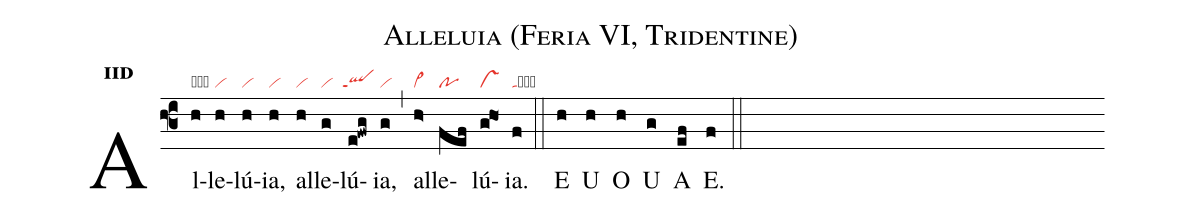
name:Alleluia (Feria VI, Tridentine);
office-part:an;
mode:2d;
nabc-lines:1;
%%
initial-style: 1;
name:Alleluia;
mode: 2;
office-part: Antiphona;
annotation: Ant.;
annotation: ii d;
nabc-lines:1;
%%
(f3) Al(h|obvi)le(h|vi)lú(h|vi)ia,(h|vi) al(h|vi)le(g|vi)lú(e!fwg|``qlppt1)ia,(g|vi) (,) al(h>|vi>)le(fef|po)lú(ghO1|vs)ia.(f|tacb) (::)
<eu>E(h) U(h) O(h) U(g) A(ef) E.(f) </eu>(::)
